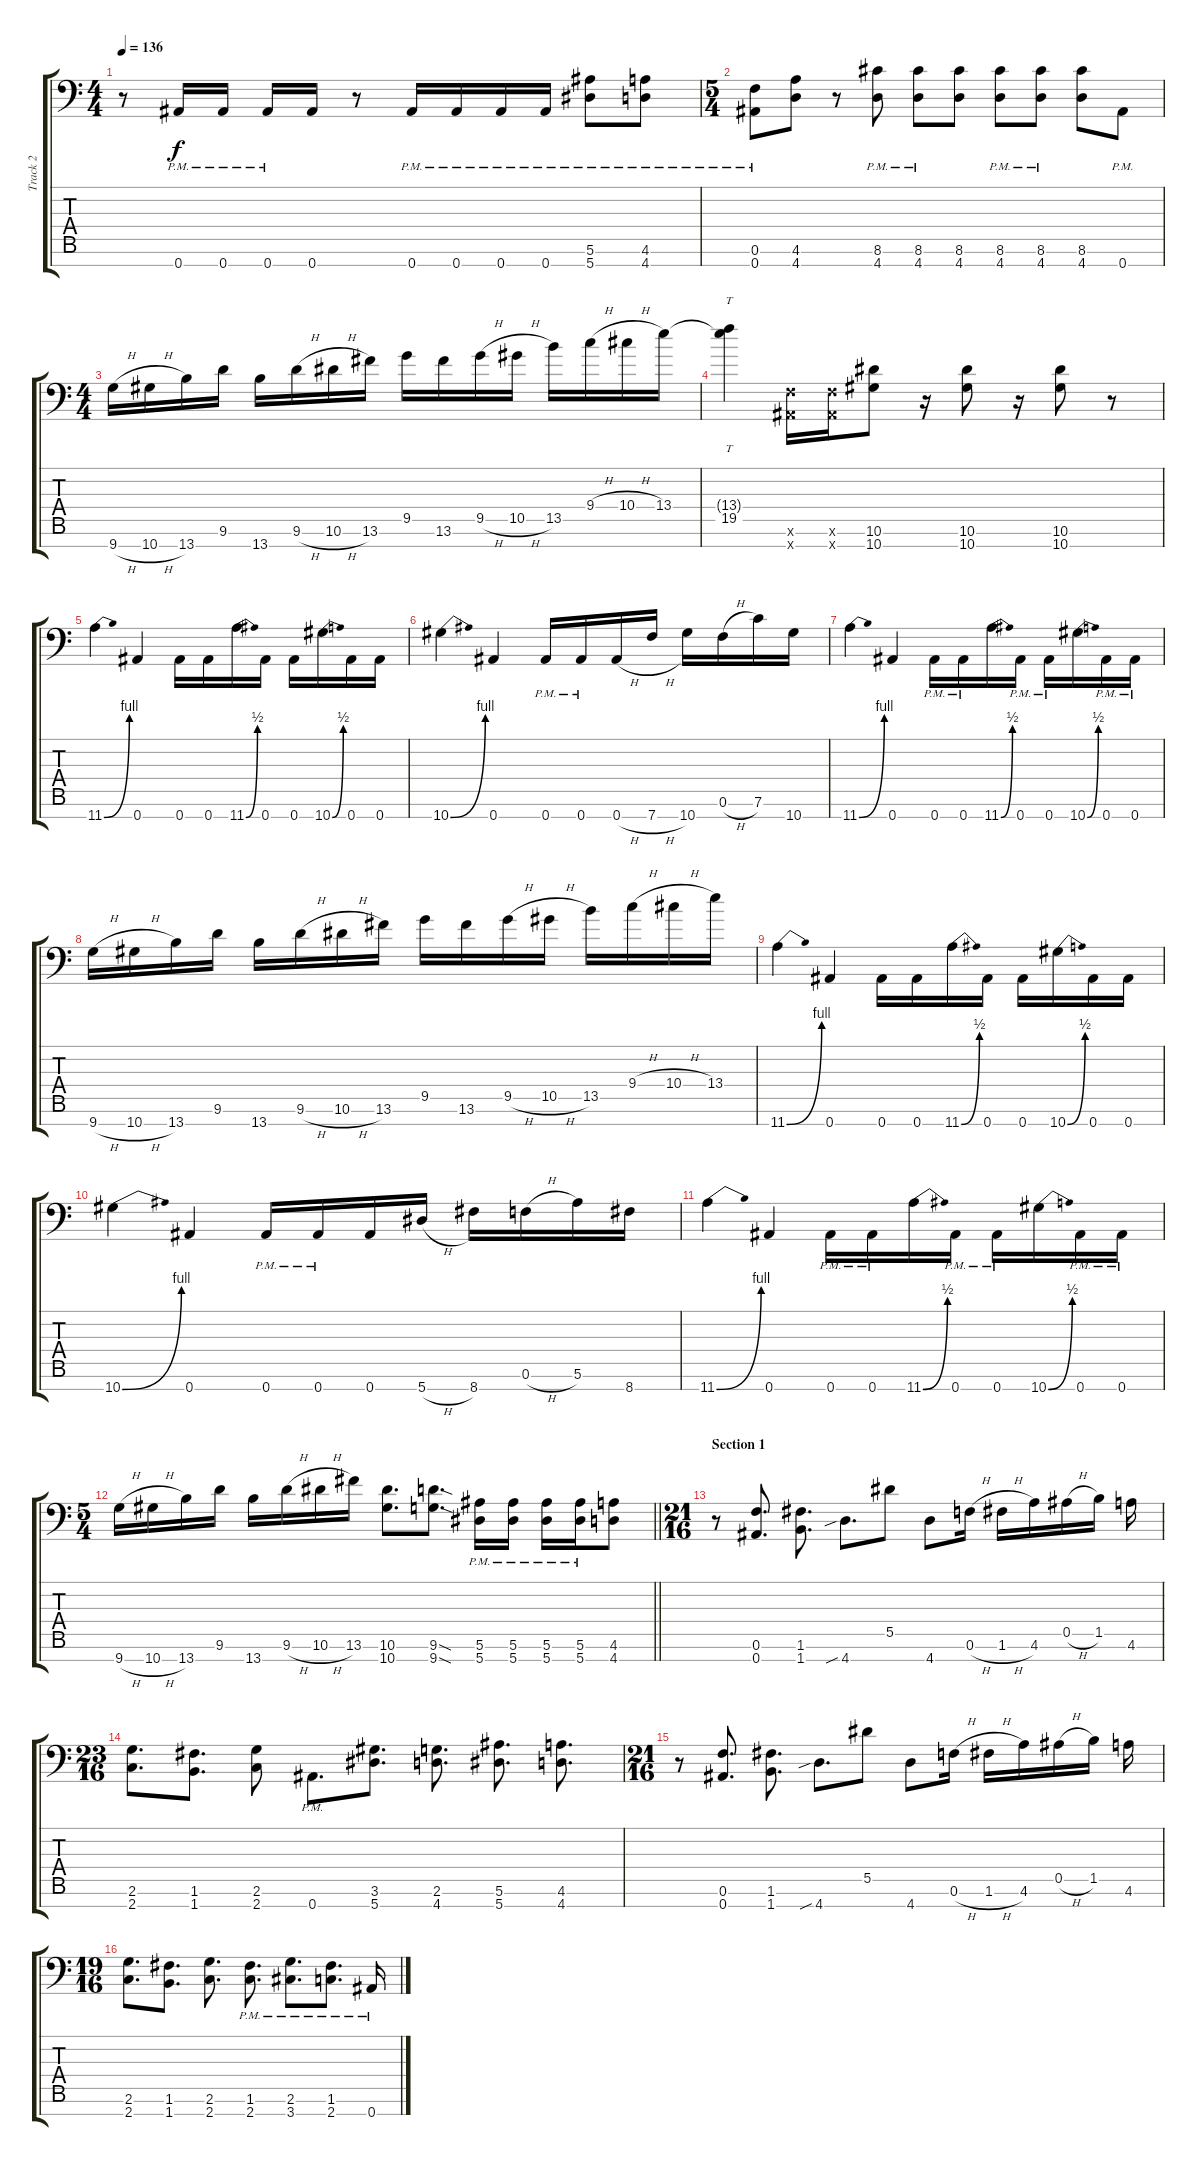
\track ("Track 2" "Track 2") {instrument overdrivenguitar}
\staff {score tabs}
\tuning (F4 C4 Ab3 Eb3 Bb2 F2 Bb1) {hide}
\ts (4 4)
\tempo 136
\clef f4
\ks c
r.8{dy f} 0.7{pm}.16 0.7{pm}.16 0.7{pm}.16 0.7.16 r.8 0.7{pm}.16 0.7{pm}.16 0.7{pm}.16 0.7{pm}.16 (5.6{pm} 5.7{pm}).8 (4.6{pm} 4.7{pm}).8 |
\ts (5 4)
(0.6{pm} 0.7{pm}).8 (4.6 4.7).8 r.8 (8.6{pm} 4.7{pm}).8 (8.6{pm} 4.7{pm}).8 (8.6 4.7).8 (8.6{pm} 4.7{pm}).8 (8.6{pm} 4.7{pm}).8 (8.6 4.7).8 0.7{pm}.8 |
\ts (4 4)
9.7{h}.16 10.7{h}.16 13.7.16 9.6.16 13.7.16 9.6{h}.16 10.6{h}.16 13.6.16 9.5.16 13.6.16 9.5{h}.16 10.5{h}.16 13.5.16 9.4{h}.16 10.4{h}.16 13.4.16 |
(13.4{t} 19.5).4{tt} (0.6{x} 0.7{x}).16 (0.6{x} 0.7{x}).16 (10.6 10.7).8 r.16 (10.6 10.7).8 r.16 (10.6 10.7).8 r.8 |
11.7{be (bend 0 0 60 4)}.4 0.7.4 0.7.16 0.7.16 11.7{be (bend 0 0 60 2)}.16 0.7.16 0.7.16 10.7{be (bend 0 0 60 2)}.16 0.7.16 0.7.16 |
10.7{be (bend 0 0 60 4)}.4 0.7.4 0.7{pm}.16 0.7{pm}.16 0.7{h}.16 7.7{h}.16 10.7.16 0.6{h}.16 7.6.16 10.7.16 |
11.7{be (bend 0 0 60 4)}.4 0.7.4 0.7{pm}.16 0.7{pm}.16 11.7{be (bend 0 0 60 2)}.16 0.7{pm}.16 0.7{pm}.16 10.7{be (bend 0 0 60 2)}.16 0.7{pm}.16 0.7{pm}.16 |
9.7{h}.16 10.7{h}.16 13.7.16 9.6.16 13.7.16 9.6{h}.16 10.6{h}.16 13.6.16 9.5.16 13.6.16 9.5{h}.16 10.5{h}.16 13.5.16 9.4{h}.16 10.4{h}.16 13.4.16 |
11.7{be (bend 0 0 60 4)}.4 0.7.4 0.7.16 0.7.16 11.7{be (bend 0 0 60 2)}.16 0.7.16 0.7.16 10.7{be (bend 0 0 60 2)}.16 0.7.16 0.7.16 |
10.7{be (bend 0 0 60 4)}.4 0.7.4 0.7{pm}.16 0.7{pm}.16 0.7.16 5.7{h}.16 8.7.16 0.6{h}.16 5.6.16 8.7.16 |
11.7{be (bend 0 0 60 4)}.4 0.7.4 0.7{pm}.16 0.7{pm}.16 11.7{be (bend 0 0 60 2)}.16 0.7{pm}.16 0.7{pm}.16 10.7{be (bend 0 0 60 2)}.16 0.7{pm}.16 0.7{pm}.16 |
\ts (5 4)
\barLineRight lightlight
9.7{h}.16 10.7{h}.16 13.7.16 9.6.16 13.7.16 9.6{h}.16 10.6{h}.16 13.6.16 (10.6 10.7).8{d} (9.6{sod} 9.7{sod}).8{d} (5.6{pm} 5.7{pm}).16 (5.6{pm} 5.7{pm}).16 (5.6{pm} 5.7{pm}).16 (5.6{pm} 5.7{pm}).16 (4.6 4.7).8 |
\ts (21 16)
\section ("" "Section 1")
r.8 (0.6 0.7).8{d} (1.6 1.7).8{d} 4.7{sib}.8{d} 5.5.8 4.7.8 0.6{h}.16 1.6{h}.16 4.6.16 0.5{h}.16 1.5.16 4.6.16 |
\ts (23 16)
(2.6 2.7).8{d} (1.6 1.7).8{d} (2.6 2.7).8 0.7{pm}.8{d} (3.6 5.7).8{d} (2.6 4.7).8{d} (5.6 5.7).8{d} (4.6 4.7).8{d} |
\ts (21 16)
r.8 (0.6 0.7).8{d} (1.6 1.7).8{d} 4.7{sib}.8{d} 5.5.8 4.7.8 0.6{h}.16 1.6{h}.16 4.6.16 0.5{h}.16 1.5.16 4.6.16 |
\ts (19 16)
(2.6 2.7).8{d} (1.6 1.7).8{d} (2.6 2.7).8{d} (1.6{pm} 2.7{pm}).8{d} (2.6{pm} 3.7{pm}).8{d} (1.6{pm} 2.7{pm}).8{d} 0.7{pm}.16
